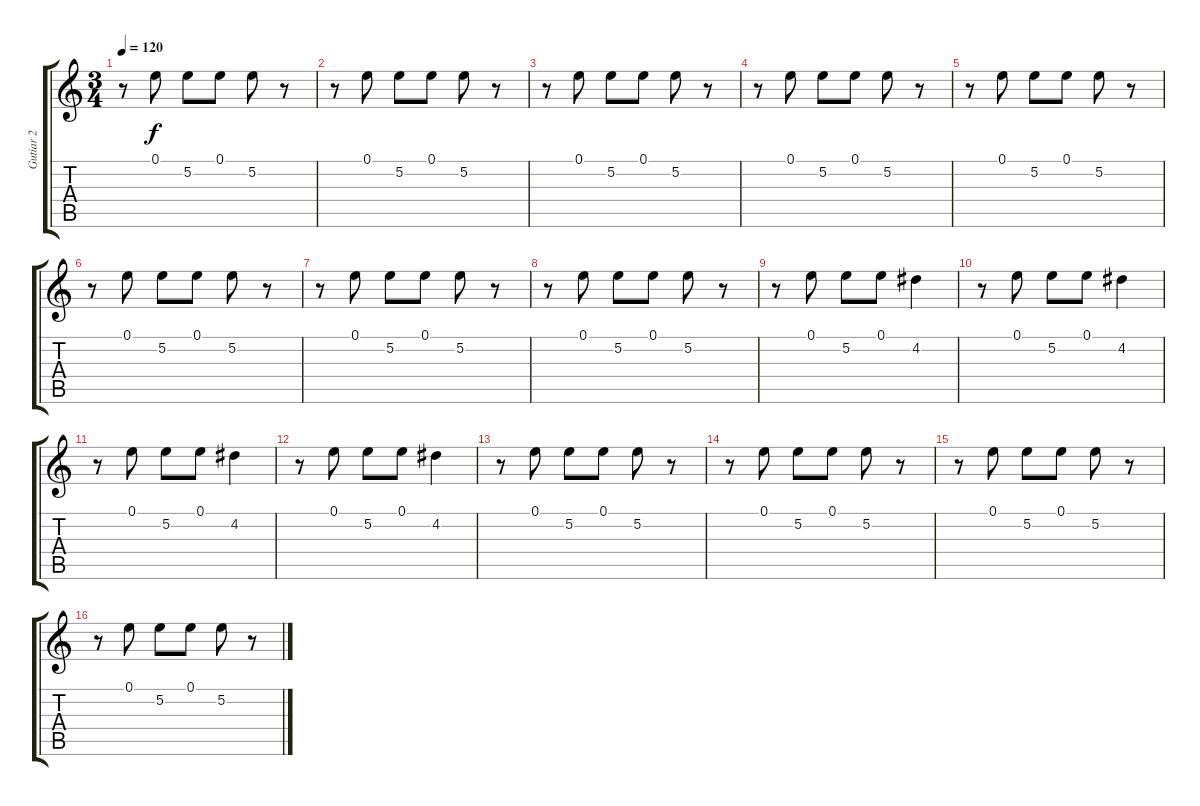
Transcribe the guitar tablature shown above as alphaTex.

\track ("Gutiar 2" "Gutiar 2") {instrument electricguitarclean}
\staff {score tabs}
\tuning (E4 B3 G3 D3 A2 E2) {hide}
\ts (3 4)
\tempo 120
\clef g2
\ks c
r.8{dy f} 0.1.8 5.2.8 0.1.8 5.2.8 r.8 |
r.8 0.1.8 5.2.8 0.1.8 5.2.8 r.8 |
r.8 0.1.8 5.2.8 0.1.8 5.2.8 r.8 |
r.8 0.1.8 5.2.8 0.1.8 5.2.8 r.8 |
r.8 0.1.8 5.2.8 0.1.8 5.2.8 r.8 |
r.8 0.1.8 5.2.8 0.1.8 5.2.8 r.8 |
r.8 0.1.8 5.2.8 0.1.8 5.2.8 r.8 |
r.8 0.1.8 5.2.8 0.1.8 5.2.8 r.8 |
r.8 0.1.8 5.2.8 0.1.8 4.2.4 |
r.8 0.1.8 5.2.8 0.1.8 4.2.4 |
r.8 0.1.8 5.2.8 0.1.8 4.2.4 |
r.8 0.1.8 5.2.8 0.1.8 4.2.4 |
r.8 0.1.8 5.2.8 0.1.8 5.2.8 r.8 |
r.8 0.1.8 5.2.8 0.1.8 5.2.8 r.8 |
r.8 0.1.8 5.2.8 0.1.8 5.2.8 r.8 |
r.8 0.1.8 5.2.8 0.1.8 5.2.8 r.8
